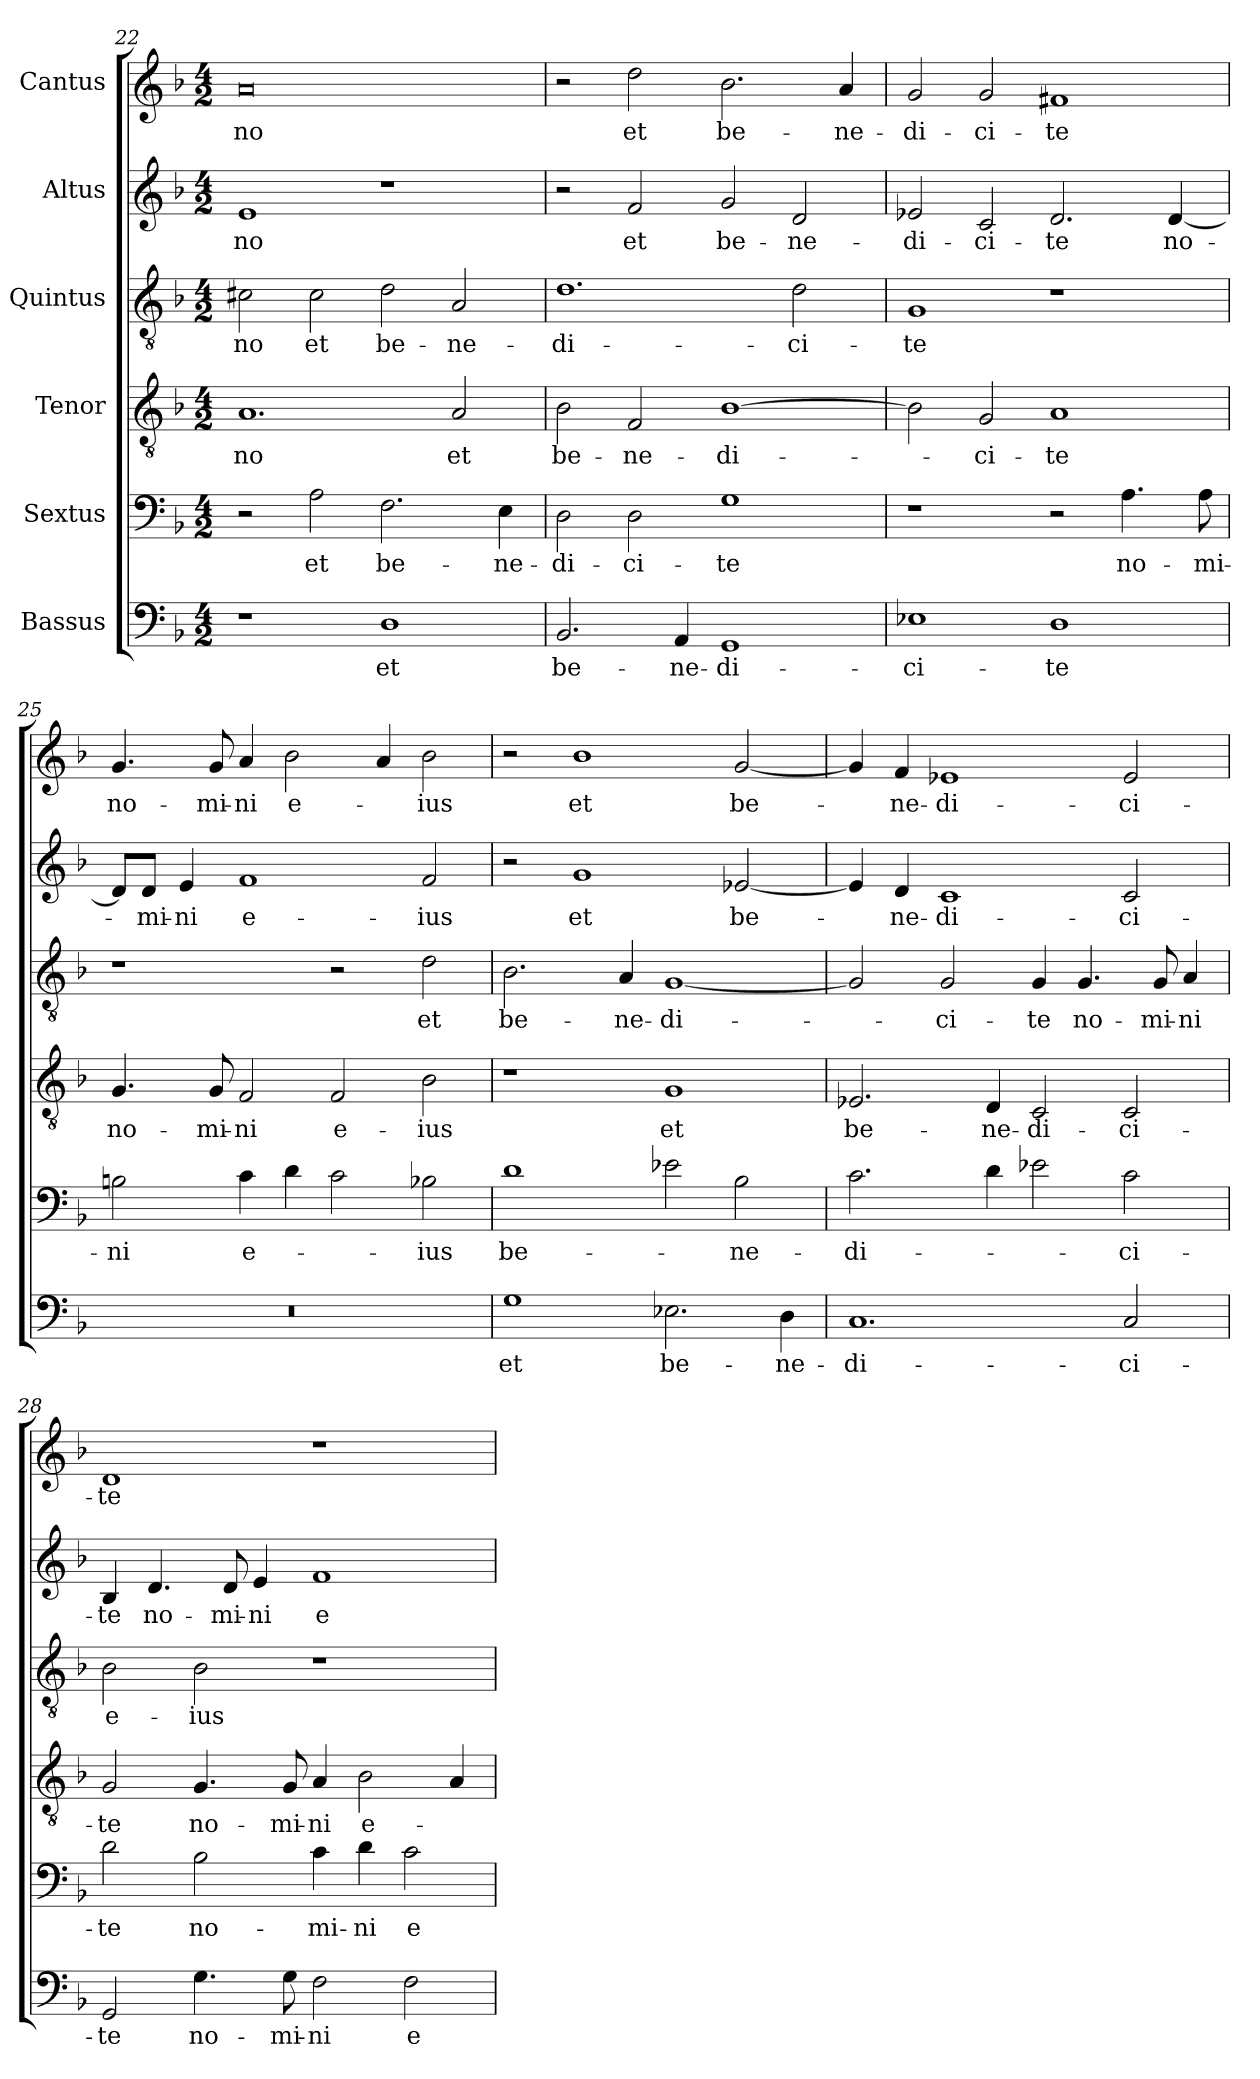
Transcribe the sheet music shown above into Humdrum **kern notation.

**kern	**text	**kern	**text	**kern	**text	**kern	**text	**kern	**text	**kern	**text
*part6	*part6	*part5	*part5	*part4	*part4	*part3	*part3	*part2	*part2	*part1	*part1
*staff6	*staff6	*staff5	*staff5	*staff4	*staff4	*staff3	*staff3	*staff2	*staff2	*staff1	*staff1
*I"Bassus	*	*I"Sextus	*	*I"Tenor	*	*I"Quintus	*	*I"Altus	*	*I"Cantus	*
*clefF4	*	*clefF4	*	*clefGv2	*	*clefGv2	*	*clefG2	*	*clefG2	*
*k[b-]	*	*k[b-]	*	*k[b-]	*	*k[b-]	*	*k[b-]	*	*k[b-]	*
*F:	*	*F:	*	*F:	*	*F:	*	*F:	*	*F:	*
*M4/2	*	*M4/2	*	*M4/2	*	*M4/2	*	*M4/2	*	*M4/2	*
=22	=22	=22	=22	=22	=22	=22	=22	=22	=22	=22	=22
!	!	!	!	!	!LO:LY:b	!	!LO:LY:b	!	!LO:LY:b	!	!LO:LY:b
1r	.	2r	.	1.A	-no	2c#X\	-no	1e	-no	0a	-no
!	!	!	!LO:LY:b	!	!	!	!LO:LY:b	!	!	!	!
.	.	2A\	et	.	.	2c#\	et	.	.	.	.
!	!LO:LY:b	!	!LO:LY:b	!	!	!	!LO:LY:b	!	!	!	!
1D	et	2.F\	be-	.	.	2d\	be-	1r	.	.	.
!	!	!	!	!	!LO:LY:b	!	!LO:LY:b	!	!	!	!
.	.	.	.	2A/	et	2A/	-ne-	.	.	.	.
!	!	!	!LO:LY:b	!	!	!	!	!	!	!	!
.	.	4E\	-ne-	.	.	.	.	.	.	.	.
=23	=23	=23	=23	=23	=23	=23	=23	=23	=23	=23	=23
!	!LO:LY:b	!	!LO:LY:b	!	!LO:LY:b	!	!LO:LY:b	!	!	!	!
2.BB-/	be-	2D\	-di-	2B-\	be-	1.d	-di-	2r	.	2r	.
!	!	!	!LO:LY:b	!	!LO:LY:b	!	!	!	!LO:LY:b	!	!LO:LY:b
.	.	2D\	-ci-	2F/	-ne-	.	.	2f/	et	2dd\	et
!	!LO:LY:b	!	!	!	!	!	!	!	!	!	!
4AA/	-ne-	.	.	.	.	.	.	.	.	.	.
!	!LO:LY:b	!	!LO:LY:b	!	!LO:LY:b	!	!	!	!LO:LY:b	!	!LO:LY:b
1GG	-di-	1G	-te	[1B-	-di-	.	.	2g/	be-	2.b-\	be-
!	!	!	!	!	!	!	!LO:LY:b	!	!LO:LY:b	!	!
.	.	.	.	.	.	2d\	-ci-	2d/	-ne-	.	.
!	!	!	!	!	!	!	!	!	!	!	!LO:LY:b
.	.	.	.	.	.	.	.	.	.	4a/	-ne-
=24	=24	=24	=24	=24	=24	=24	=24	=24	=24	=24	=24
!	!LO:LY:b	!	!	!	!	!	!LO:LY:b	!	!LO:LY:b	!	!LO:LY:b
1E-X	-ci-	1r	.	2B-\]	.	1G	-te	2e-X/	-di-	2g/	-di-
!	!	!	!	!	!LO:LY:b	!	!	!	!LO:LY:b	!	!LO:LY:b
.	.	.	.	2G/	-ci-	.	.	2c/	-ci-	2g/	-ci-
!	!LO:LY:b	!	!	!	!LO:LY:b	!	!	!	!LO:LY:b	!	!LO:LY:b
1D	-te	2r	.	1A	-te	1r	.	2.d/	-te	1f#X	-te
!	!	!	!LO:LY:b	!	!	!	!	!	!	!	!
.	.	4.A\	no-	.	.	.	.	.	.	.	.
!	!	!	!	!	!	!	!	!	!LO:LY:b	!	!
.	.	.	.	.	.	.	.	[4d/	no-	.	.
!	!	!	!LO:LY:b	!	!	!	!	!	!	!	!
.	.	8A\	-mi-	.	.	.	.	.	.	.	.
=25	=25	=25	=25	=25	=25	=25	=25	=25	=25	=25	=25
!	!	!	!LO:LY:b	!	!LO:LY:b	!	!	!	!	!	!LO:LY:b
0r	.	2Bn\	-ni	4.G/	no-	1r	.	8d/L]	.	4.g/	no-
!	!	!	!	!	!	!	!	!	!LO:LY:b	!	!
.	.	.	.	.	.	.	.	8d/J	-mi-	.	.
!	!	!	!	!	!	!	!	!	!LO:LY:b	!	!
.	.	.	.	.	.	.	.	4e/	-ni	.	.
!	!	!	!	!	!LO:LY:b	!	!	!	!	!	!LO:LY:b
.	.	.	.	8G/	-mi-	.	.	.	.	8g/	-mi-
!	!	!	!LO:LY:b	!	!LO:LY:b	!	!	!	!LO:LY:b	!	!LO:LY:b
.	.	4c\	e-	2F/	-ni	.	.	1f	e-	4a/	-ni
!	!	!	!	!	!	!	!	!	!	!	!LO:LY:b
.	.	4d\	.	.	.	.	.	.	.	2b-\	e-
!	!	!	!	!	!LO:LY:b	!	!	!	!	!	!
.	.	2c\	.	2F/	e-	2r	.	.	.	.	.
.	.	.	.	.	.	.	.	.	.	4a/	.
!	!	!	!LO:LY:b	!	!LO:LY:b	!	!LO:LY:b	!	!LO:LY:b	!	!LO:LY:b
.	.	2B-X\	-ius	2B-\	-ius	2d\	et	2f/	-ius	2b-\	-ius
=26	=26	=26	=26	=26	=26	=26	=26	=26	=26	=26	=26
!	!LO:LY:b	!	!LO:LY:b	!	!	!	!LO:LY:b	!	!	!	!
1G	et	1d	be-	1r	.	2.B-\	be-	2r	.	2r	.
!	!	!	!	!	!	!	!	!	!LO:LY:b	!	!LO:LY:b
.	.	.	.	.	.	.	.	1g	et	1b-	et
!	!	!	!	!	!	!	!LO:LY:b	!	!	!	!
.	.	.	.	.	.	4A/	-ne-	.	.	.	.
!	!LO:LY:b	!	!	!	!LO:LY:b	!	!LO:LY:b	!	!	!	!
2.E-X\	be-	2e-X\	.	1G	et	[1G	-di-	.	.	.	.
!	!	!	!LO:LY:b	!	!	!	!	!	!LO:LY:b	!	!LO:LY:b
.	.	2B-\	-ne-	.	.	.	.	[2e-X/	be-	[2g/	be-
!	!LO:LY:b	!	!	!	!	!	!	!	!	!	!
4D\	-ne-	.	.	.	.	.	.	.	.	.	.
=27	=27	=27	=27	=27	=27	=27	=27	=27	=27	=27	=27
!	!LO:LY:b	!	!LO:LY:b	!	!LO:LY:b	!	!	!	!	!	!
1.C	-di-	2.c\	-di-	2.E-X/	be-	2G/]	.	4e-/]	.	4g/]	.
!	!	!	!	!	!	!	!	!	!LO:LY:b	!	!LO:LY:b
.	.	.	.	.	.	.	.	4d/	-ne-	4f/	-ne-
!	!	!	!	!	!	!	!LO:LY:b	!	!LO:LY:b	!	!LO:LY:b
.	.	.	.	.	.	2G/	-ci-	1c	-di-	1e-X	-di-
!	!	!	!	!	!LO:LY:b	!	!	!	!	!	!
.	.	4d\	.	4D/	-ne-	.	.	.	.	.	.
!	!	!	!	!	!LO:LY:b	!	!LO:LY:b	!	!	!	!
.	.	2e-X\	.	2C/	-di-	4G/	-te	.	.	.	.
!	!	!	!	!	!	!	!LO:LY:b	!	!	!	!
.	.	.	.	.	.	4.G/	no-	.	.	.	.
!	!LO:LY:b	!	!LO:LY:b	!	!LO:LY:b	!	!	!	!LO:LY:b	!	!LO:LY:b
2C/	-ci-	2c\	-ci-	2C/	-ci-	.	.	2c/	-ci-	2e-/	-ci-
!	!	!	!	!	!	!	!LO:LY:b	!	!	!	!
.	.	.	.	.	.	8G/	-mi-	.	.	.	.
!	!	!	!	!	!	!	!LO:LY:b	!	!	!	!
.	.	.	.	.	.	4A/	-ni	.	.	.	.
=28	=28	=28	=28	=28	=28	=28	=28	=28	=28	=28	=28
!	!LO:LY:b	!	!LO:LY:b	!	!LO:LY:b	!	!LO:LY:b	!	!LO:LY:b	!	!LO:LY:b
2GG/	-te	2d\	-te	2G/	-te	2B-\	e-	4B-/	-te	1d	-te
!	!	!	!	!	!	!	!	!	!LO:LY:b	!	!
.	.	.	.	.	.	.	.	4.d/	no-	.	.
!	!LO:LY:b	!	!LO:LY:b	!	!LO:LY:b	!	!LO:LY:b	!	!	!	!
4.G\	no-	2B-\	no-	4.G/	no-	2B-\	-ius	.	.	.	.
!	!	!	!	!	!	!	!	!	!LO:LY:b	!	!
.	.	.	.	.	.	.	.	8d/	-mi-	.	.
!	!	!	!	!	!	!	!	!	!LO:LY:b	!	!
.	.	.	.	.	.	.	.	4e/	-ni	.	.
!	!LO:LY:b	!	!	!	!LO:LY:b	!	!	!	!	!	!
8G\	-mi-	.	.	8G/	-mi-	.	.	.	.	.	.
!	!LO:LY:b	!	!LO:LY:b	!	!LO:LY:b	!	!	!	!LO:LY:b	!	!
2F\	-ni	4c\	-mi-	4A/	-ni	1r	.	1f	e-	1r	.
!	!	!	!LO:LY:b	!	!LO:LY:b	!	!	!	!	!	!
.	.	4d\	-ni	2B-\	e-	.	.	.	.	.	.
!	!LO:LY:b	!	!LO:LY:b	!	!	!	!	!	!	!	!
2F\	e-	2c\	e-	.	.	.	.	.	.	.	.
.	.	.	.	4A/	.	.	.	.	.	.	.
=	=	=	=	=	=	=	=	=	=	=	=
*-	*-	*-	*-	*-	*-	*-	*-	*-	*-	*-	*-
